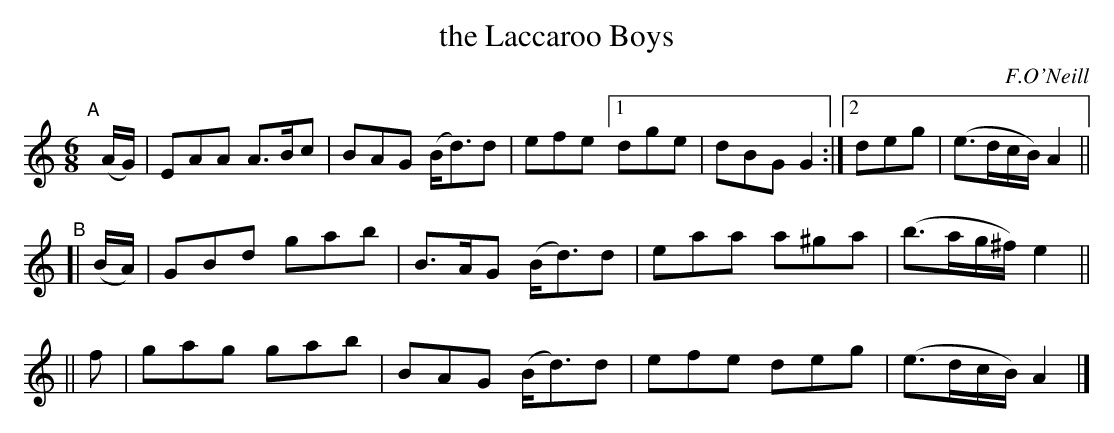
X:1
T: the Laccaroo Boys
O: F.O'Neill
M: 6/8
L: 1/8
K: Am
"^A"\
[|](A/G/) | EAA A>Bc | BAG (B<d)d | efe [1 dge | dBG G2 :|[2 deg | (e3/2d/c/B/) A2 ||
"^B"\
[| (B/A/) | GBd gab | B>AG (B<d)d | eaa a^ga | (b3/2a/g/^f/) e2 ||
|| f | gag gab | BAG (B<d)d | efe deg | (e3/2d/c/B/) A2 |]
